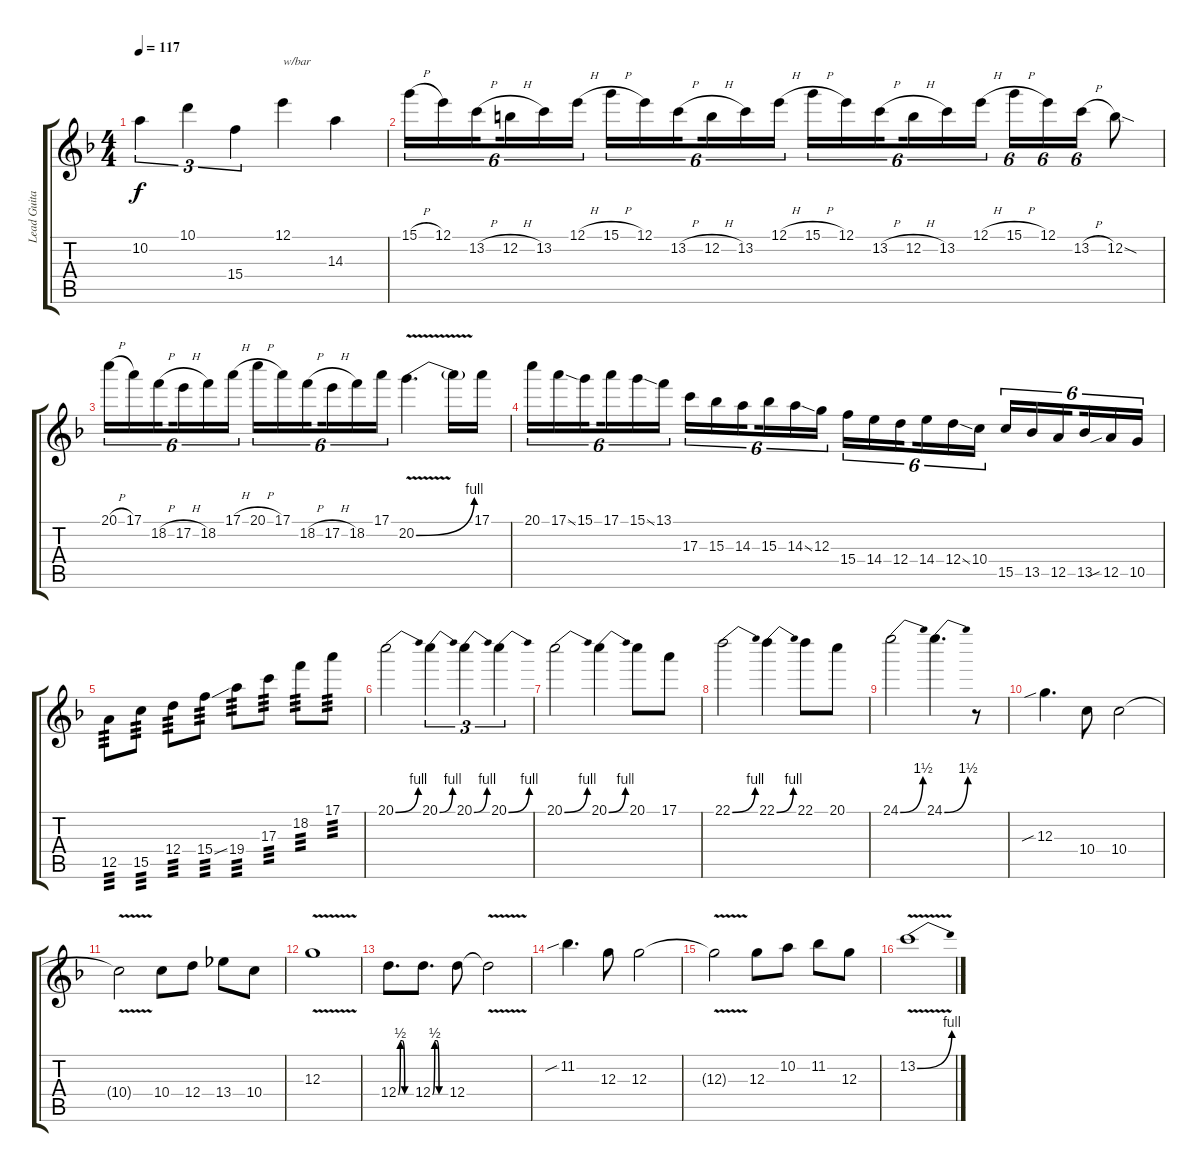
\track ("Lead Guitar" "Lead Guita") {instrument distortionguitar}
\staff {score tabs}
\tuning (E4 B3 G3 D3 A2 E2) {hide}
\ts (4 4)
\tempo 117
\clef g2
\ks f
10.2.4{tu (3 2) dy f} 10.1.4{tu (3 2)} 15.4.4{tu (3 2)} 12.1.4{txt "w/bar"} 14.3.4 |
15.1{h}.16{tu (6 4)} 12.1.16{tu (6 4)} 13.2{h}.16{tu (6 4) beam splitsecondary} 12.2{h}.16{tu (6 4)} 13.2.16{tu (6 4)} 12.1{h}.16{tu (6 4)} 15.1{h}.16{tu (6 4)} 12.1.16{tu (6 4)} 13.2{h}.16{tu (6 4) beam splitsecondary} 12.2{h}.16{tu (6 4)} 13.2.16{tu (6 4)} 12.1{h}.16{tu (6 4)} 15.1{h}.16{tu (6 4)} 12.1.16{tu (6 4)} 13.2{h}.16{tu (6 4) beam splitsecondary} 12.2{h}.16{tu (6 4)} 13.2.16{tu (6 4)} 12.1{h}.16{tu (6 4)} 15.1{h}.16{tu (6 4)} 12.1.16{tu (6 4)} 13.2{h}.16{tu (6 4)} 12.2{sod}.8 |
20.1{h}.16{tu (6 4)} 17.1.16{tu (6 4)} 18.2{h}.16{tu (6 4) beam splitsecondary} 17.2{h}.16{tu (6 4)} 18.2.16{tu (6 4)} 17.1{h}.16{tu (6 4)} 20.1{h}.16{tu (6 4)} 17.1.16{tu (6 4)} 18.2{h}.16{tu (6 4) beam splitsecondary} 17.2{h}.16{tu (6 4)} 18.2.16{tu (6 4)} 17.1.16{tu (6 4)} 20.2{be (bend 0 0 60 4) v}.4{d} 20.2{t}.16 17.1.16 |
20.1.16{tu (6 4)} 17.1{ss}.16{tu (6 4)} 15.1.16{tu (6 4) beam splitsecondary} 17.1.16{tu (6 4)} 15.1{ss}.16{tu (6 4)} 13.1.16{tu (6 4)} 17.3.16{tu (6 4)} 15.3.16{tu (6 4)} 14.3.16{tu (6 4) beam splitsecondary} 15.3.16{tu (6 4)} 14.3{ss}.16{tu (6 4)} 12.3.16{tu (6 4)} 15.4.16{tu (6 4)} 14.4.16{tu (6 4)} 12.4.16{tu (6 4) beam splitsecondary} 14.4.16{tu (6 4)} 12.4{ss}.16{tu (6 4)} 10.4.16{tu (6 4)} 15.5.16{tu (6 4)} 13.5.16{tu (6 4)} 12.5.16{tu (6 4) beam splitsecondary} 13.5.16{tu (6 4)} 12.5{sib}.16{tu (6 4)} 10.5.16{tu (6 4)} |
12.5.8{tp 3} 15.5.8{tp 3} 12.4.8{tp 3} 15.4{ss}.8{tp 3} 19.4.8{tp 3} 17.3.8{tp 3} 18.2.8{tp 3} 17.1.8{tp 3} |
20.1{be (bend 0 0 60 4)}.2 20.1{be (bend 0 0 60 4)}.4{tu (3 2)} 20.1{be (bend 0 0 60 4)}.4{tu (3 2)} 20.1{be (bend 0 0 60 4)}.4{tu (3 2)} |
20.1{be (bend 0 0 60 4)}.2 20.1{be (bend 0 0 60 4)}.4 20.1.8 17.1.8 |
22.1{be (bend 0 0 60 4)}.2 22.1{be (bend 0 0 60 4)}.4 22.1.8 20.1.8 |
24.1{be (bend 0 0 60 6)}.2 24.1{be (bend 0 0 60 6)}.4{d} r.8 |
12.3{sib}.4{d} 10.4.8 10.4.2 |
10.4{v t}.2 10.4.8 12.4.8 13.4.8 10.4.8 |
12.3{v}.1 |
12.4{be (custom 0 0 10 2 20 2 30 0 60 0)}.8{d} 12.4{be (custom 0 0 10 2 20 2 30 0 60 0)}.8{d} 12.4.8 12.4{v t}.2 |
11.2{sib}.4{d} 12.3.8 12.3.2 |
12.3{v t}.2 12.3.8 10.2.8 11.2.8 12.3.8 |
13.2{be (bend 0 0 60 4) v}.1
